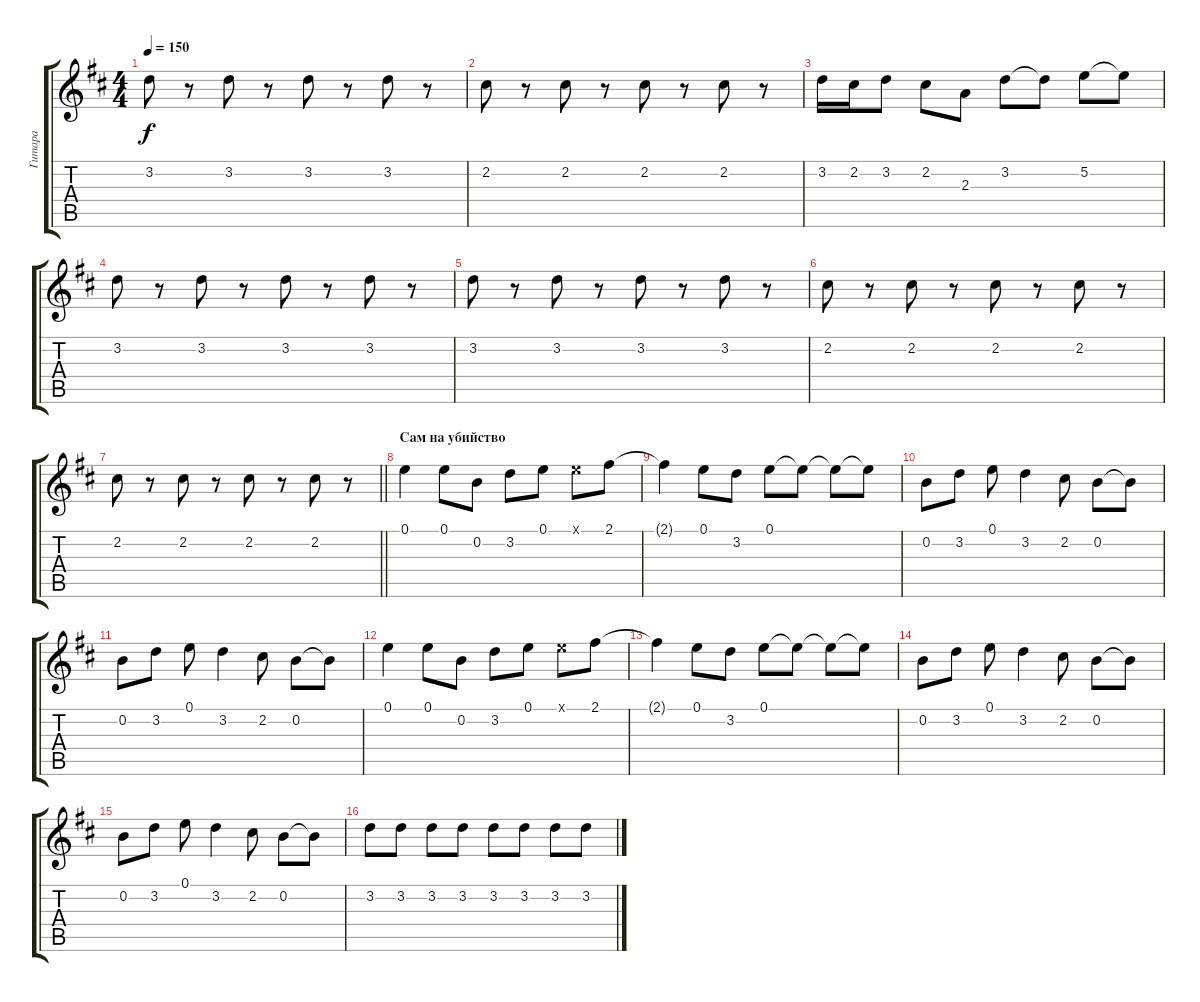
\track ("Гитара" "Гитара") {instrument distortionguitar}
\staff {score tabs}
\tuning (E4 B3 G3 D3 A2 E2) {hide}
\ts (4 4)
\tempo 150
\clef g2
\ks bminor
3.2.8{dy f} r.8 3.2.8 r.8 3.2.8 r.8 3.2.8 r.8 |
2.2.8 r.8 2.2.8 r.8 2.2.8 r.8 2.2.8 r.8 |
3.2.16 2.2.16 3.2.8 2.2.8 2.3.8 3.2.8 3.2{t}.8 5.2.8 5.2{t}.8 |
3.2.8 r.8 3.2.8 r.8 3.2.8 r.8 3.2.8 r.8 |
3.2.8 r.8 3.2.8 r.8 3.2.8 r.8 3.2.8 r.8 |
2.2.8 r.8 2.2.8 r.8 2.2.8 r.8 2.2.8 r.8 |
\barLineRight lightlight
2.2.8 r.8 2.2.8 r.8 2.2.8 r.8 2.2.8 r.8 |
\section ("" "Сам на убийство")
0.1.4 0.1.8 0.2.8 3.2.8 0.1.8 0.1{x}.8 2.1.8 |
2.1{t}.4 0.1.8 3.2.8 0.1.8 0.1{t}.8 0.1{t}.8 0.1{t}.8 |
0.2.8 3.2.8 0.1.8 3.2.4 2.2.8 0.2.8 0.2{t}.8 |
0.2.8 3.2.8 0.1.8 3.2.4 2.2.8 0.2.8 0.2{t}.8 |
0.1.4 0.1.8 0.2.8 3.2.8 0.1.8 0.1{x}.8 2.1.8 |
2.1{t}.4 0.1.8 3.2.8 0.1.8 0.1{t}.8 0.1{t}.8 0.1{t}.8 |
0.2.8 3.2.8 0.1.8 3.2.4 2.2.8 0.2.8 0.2{t}.8 |
0.2.8 3.2.8 0.1.8 3.2.4 2.2.8 0.2.8 0.2{t}.8 |
3.2.8 3.2.8 3.2.8 3.2.8 3.2.8 3.2.8 3.2.8 3.2.8
